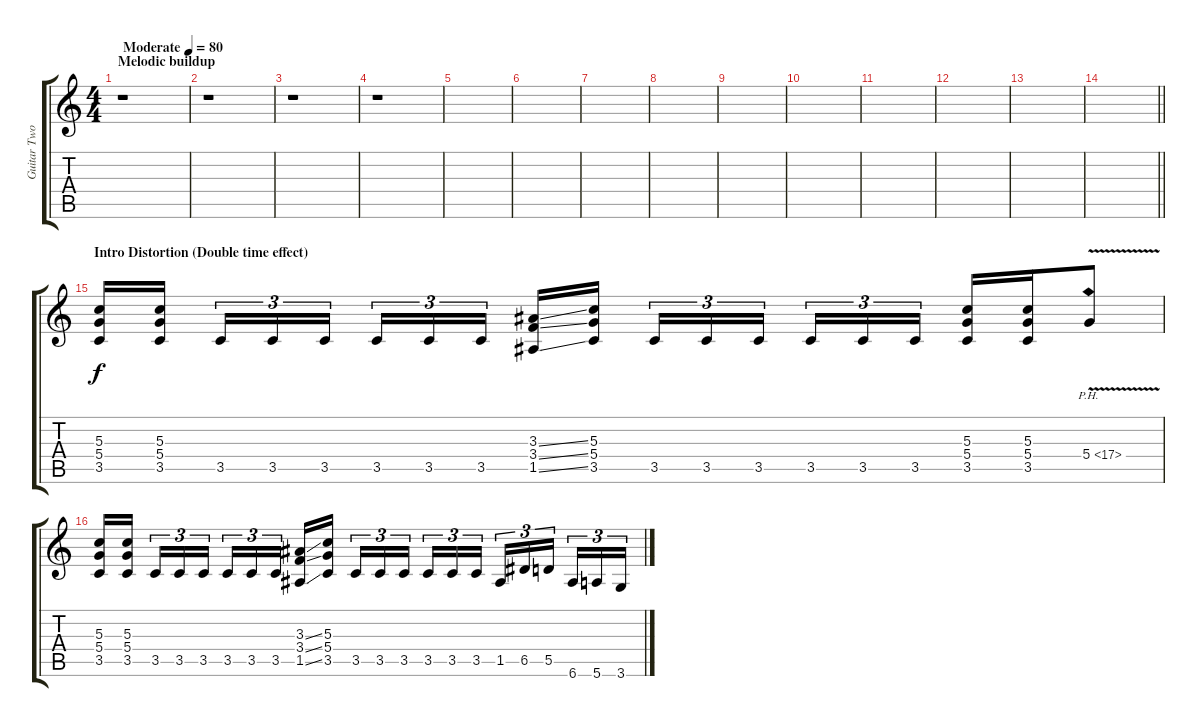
\track ("Guitar Two" "Guitar Two") {instrument overdrivenguitar}
\staff {score tabs}
\tuning (E4 B3 G3 D3 A2 E2) {hide}
\ts (4 4)
\section ("" "Melodic buildup")
\tempo (80 "Moderate")
\clef g2
\ks c
r.1{dy f instrument overdrivenguitar} |
r.1 |
r.1 |
r.1 |
|
|
|
|
|
|
|
|
|
\barLineRight lightlight
|
\section ("" "Intro Distortion (Double time effect)")
(5.3 5.4 3.5).16 (5.3 5.4 3.5).16{beam splitsecondary} 3.5.16{tu (3 2)} 3.5.16{tu (3 2)} 3.5.16{tu (3 2)} 3.5.16{tu (3 2)} 3.5.16{tu (3 2)} 3.5.16{tu (3 2) beam splitsecondary} (3.3{ss} 3.4{ss} 1.5{ss}).16 (5.3 5.4 3.5).16 3.5.16{tu (3 2)} 3.5.16{tu (3 2)} 3.5.16{tu (3 2) beam splitsecondary} 3.5.16{tu (3 2)} 3.5.16{tu (3 2)} 3.5.16{tu (3 2)} (5.3 5.4 3.5).16 (5.3 5.4 3.5).16 5.4{ph 12 v}.8 |
(5.3 5.4 3.5).16 (5.3 5.4 3.5).16{beam splitsecondary} 3.5.16{tu (3 2)} 3.5.16{tu (3 2)} 3.5.16{tu (3 2)} 3.5.16{tu (3 2)} 3.5.16{tu (3 2)} 3.5.16{tu (3 2) beam splitsecondary} (3.3{ss} 3.4{ss} 1.5{ss}).16 (5.3 5.4 3.5).16 3.5.16{tu (3 2)} 3.5.16{tu (3 2)} 3.5.16{tu (3 2) beam splitsecondary} 3.5.16{tu (3 2)} 3.5.16{tu (3 2)} 3.5.16{tu (3 2)} 1.5.16{tu (3 2)} 6.5.16{tu (3 2)} 5.5.16{tu (3 2) beam splitsecondary} 6.6.16{tu (3 2)} 5.6.16{tu (3 2)} 3.6.16{tu (3 2)}
